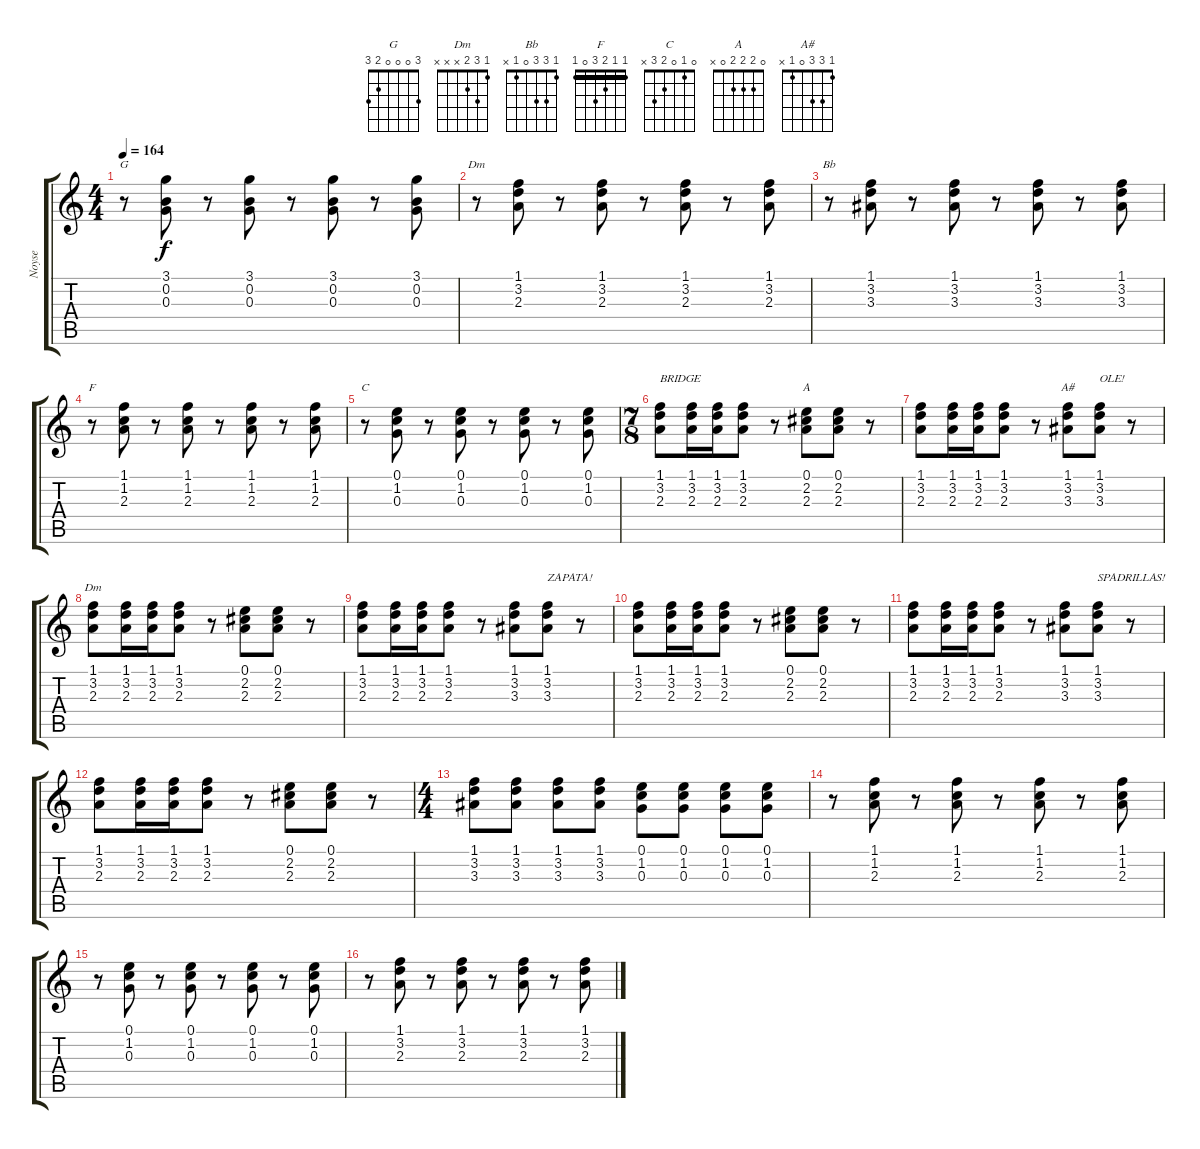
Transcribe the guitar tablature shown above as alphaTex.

\track ("Noyse" "Noyse") {instrument electricguitarclean}
\staff {score tabs}
\tuning (E4 B3 G3 D3 A2 E2) {hide}
\chord ("G" 3 0 0 0 2 3)
\chord ("Dm" 1 3 2 0 x x)
\chord ("Bb" 1 3 3 0 1 x)
\chord ("F" 1 1 2 3 0 1) {barre 1}
\chord ("C" 0 1 0 2 3 x)
\chord ("A" 0 2 2 2 0 x)
\chord ("A#" 1 3 3 0 1 x)
\chord ("Dm" 1 3 2 x x x)
\ts (4 4)
\tempo 164
\clef g2
\ks c
r.8{ch "G" dy f} (3.1 0.2 0.3).8 r.8 (3.1 0.2 0.3).8 r.8 (3.1 0.2 0.3).8 r.8 (3.1 0.2 0.3).8 |
r.8{ch "Dm"} (1.1 3.2 2.3).8 r.8 (1.1 3.2 2.3).8 r.8 (1.1 3.2 2.3).8 r.8 (1.1 3.2 2.3).8 |
r.8{ch "Bb"} (1.1 3.2 3.3).8 r.8 (1.1 3.2 3.3).8 r.8 (1.1 3.2 3.3).8 r.8 (1.1 3.2 3.3).8 |
r.8{ch "F"} (1.1 1.2 2.3).8 r.8 (1.1 1.2 2.3).8 r.8 (1.1 1.2 2.3).8 r.8 (1.1 1.2 2.3).8 |
r.8{ch "C"} (0.1 1.2 0.3).8 r.8 (0.1 1.2 0.3).8 r.8 (0.1 1.2 0.3).8 r.8 (0.1 1.2 0.3).8 |
\ts (7 8)
(1.1 3.2 2.3).8{txt "BRIDGE"} (1.1 3.2 2.3).16 (1.1 3.2 2.3).16 (1.1 3.2 2.3).8 r.8 (0.1 2.2 2.3).8{ch "A"} (0.1 2.2 2.3).8 r.8 |
(1.1 3.2 2.3).8 (1.1 3.2 2.3).16 (1.1 3.2 2.3).16 (1.1 3.2 2.3).8 r.8 (1.1 3.2 3.3).8{ch "A#"} (1.1 3.2 3.3).8{txt "OLE!"} r.8 |
(1.1 3.2 2.3).8{ch "Dm"} (1.1 3.2 2.3).16 (1.1 3.2 2.3).16 (1.1 3.2 2.3).8 r.8 (0.1 2.2 2.3).8 (0.1 2.2 2.3).8 r.8 |
(1.1 3.2 2.3).8 (1.1 3.2 2.3).16 (1.1 3.2 2.3).16 (1.1 3.2 2.3).8 r.8 (1.1 3.2 3.3).8 (1.1 3.2 3.3).8{txt "ZAPATA!"} r.8 |
(1.1 3.2 2.3).8 (1.1 3.2 2.3).16 (1.1 3.2 2.3).16 (1.1 3.2 2.3).8 r.8 (0.1 2.2 2.3).8 (0.1 2.2 2.3).8 r.8 |
(1.1 3.2 2.3).8 (1.1 3.2 2.3).16 (1.1 3.2 2.3).16 (1.1 3.2 2.3).8 r.8 (1.1 3.2 3.3).8 (1.1 3.2 3.3).8{txt "SPADRILLAS!"} r.8 |
(1.1 3.2 2.3).8 (1.1 3.2 2.3).16 (1.1 3.2 2.3).16 (1.1 3.2 2.3).8 r.8 (0.1 2.2 2.3).8 (0.1 2.2 2.3).8 r.8 |
\ts (4 4)
(1.1 3.2 3.3).8 (1.1 3.2 3.3).8 (1.1 3.2 3.3).8 (1.1 3.2 3.3).8 (0.1 1.2 0.3).8 (0.1 1.2 0.3).8 (0.1 1.2 0.3).8 (0.1 1.2 0.3).8 |
r.8 (1.1 1.2 2.3).8 r.8 (1.1 1.2 2.3).8 r.8 (1.1 1.2 2.3).8 r.8 (1.1 1.2 2.3).8 |
r.8 (0.1 1.2 0.3).8 r.8 (0.1 1.2 0.3).8 r.8 (0.1 1.2 0.3).8 r.8 (0.1 1.2 0.3).8 |
r.8 (1.1 3.2 2.3).8 r.8 (1.1 3.2 2.3).8 r.8 (1.1 3.2 2.3).8 r.8 (1.1 3.2 2.3).8
